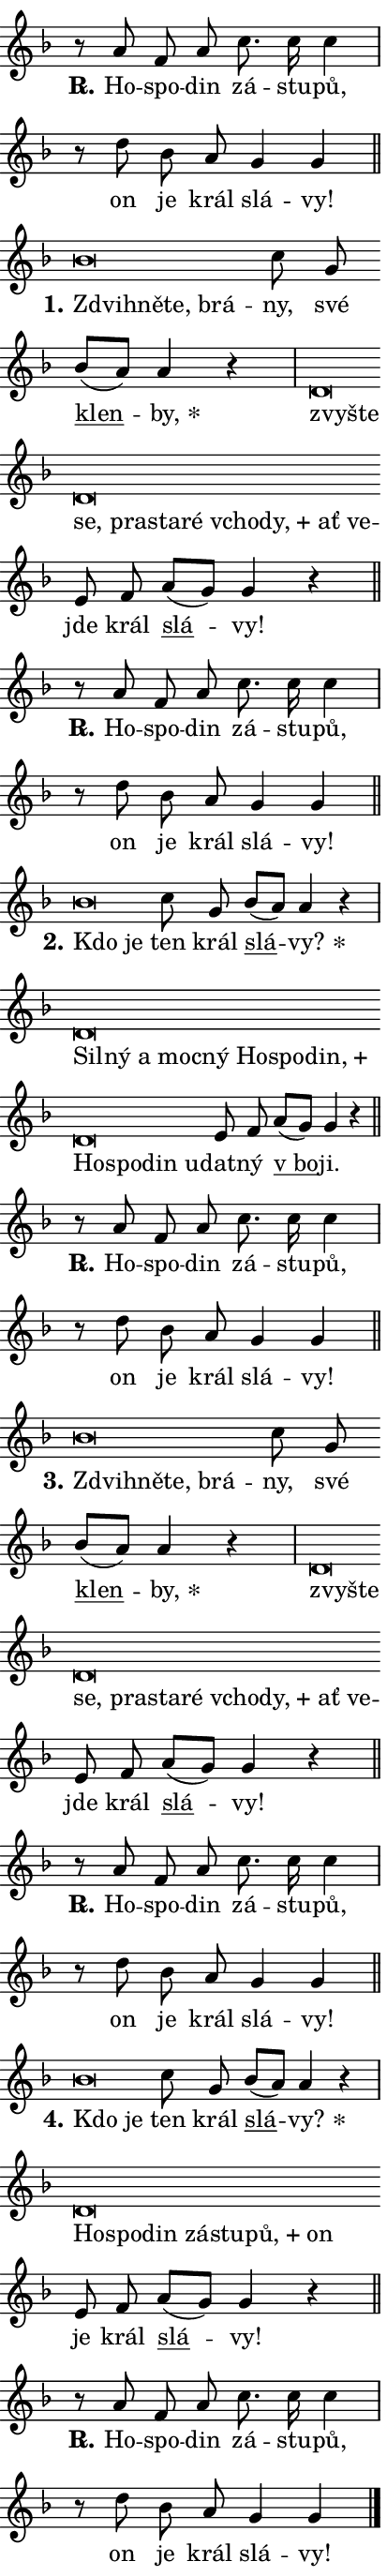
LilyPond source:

\version "2.24.0"
\header { tagline = "" }
\paper {
  indent = 0\cm
  top-margin = 0\cm
  right-margin = 0.13\cm % to fit lyric hyphens
  bottom-margin = 0\cm
  left-margin = 0\cm
  paper-width = 7\cm
  page-breaking = #ly:one-page-breaking
  system-system-spacing.basic-distance = #11
  score-system-spacing.basic-distance = #11
  ragged-last = ##f
}


%% Author: Thomas Morley
%% https://lists.gnu.org/archive/html/lilypond-user/2020-05/msg00002.html
#(define (line-position grob)
"Returns position of @var[grob} in current system:
   @code{'start}, if at first time-step
   @code{'end}, if at last time-step
   @code{'middle} otherwise
"
  (let* ((col (ly:item-get-column grob))
         (ln (ly:grob-object col 'left-neighbor))
         (rn (ly:grob-object col 'right-neighbor))
         (col-to-check-left (if (ly:grob? ln) ln col))
         (col-to-check-right (if (ly:grob? rn) rn col))
         (break-dir-left
           (and
             (ly:grob-property col-to-check-left 'non-musical #f)
             (ly:item-break-dir col-to-check-left)))
         (break-dir-right
           (and
             (ly:grob-property col-to-check-right 'non-musical #f)
             (ly:item-break-dir col-to-check-right))))
        (cond ((eqv? 1 break-dir-left) 'start)
              ((eqv? -1 break-dir-right) 'end)
              (else 'middle))))

#(define (tranparent-at-line-position vctor)
  (lambda (grob)
  "Relying on @code{line-position} select the relevant enry from @var{vctor}.
Used to determine transparency,"
    (case (line-position grob)
      ((end) (not (vector-ref vctor 0)))
      ((middle) (not (vector-ref vctor 1)))
      ((start) (not (vector-ref vctor 2))))))

noteHeadBreakVisibility =
#(define-music-function (break-visibility)(vector?)
"Makes @code{NoteHead}s transparent relying on @var{break-visibility}"
#{
  \override NoteHead.transparent =
    #(tranparent-at-line-position break-visibility)
#})

#(define delete-ledgers-for-transparent-note-heads
  (lambda (grob)
    "Reads whether a @code{NoteHead} is transparent.
If so this @code{NoteHead} is removed from @code{'note-heads} from
@var{grob}, which is supposed to be @code{LedgerLineSpanner}.
As a result ledgers are not printed for this @code{NoteHead}"
    (let* ((nhds-array (ly:grob-object grob 'note-heads))
           (nhds-list
             (if (ly:grob-array? nhds-array)
                 (ly:grob-array->list nhds-array)
                 '()))
           ;; Relies on the transparent-property being done before
           ;; Staff.LedgerLineSpanner.after-line-breaking is executed.
           ;; This is fragile ...
           (to-keep
             (remove
               (lambda (nhd)
                 (ly:grob-property nhd 'transparent #f))
               nhds-list)))
      ;; TODO find a better method to iterate over grob-arrays, similiar
      ;; to filter/remove etc for lists
      ;; For now rebuilt from scratch
      (set! (ly:grob-object grob 'note-heads)  '())
      (for-each
        (lambda (nhd)
          (ly:pointer-group-interface::add-grob grob 'note-heads nhd))
        to-keep))))

squashNotes = {
  \override NoteHead.X-extent = #'(-0.2 . 0.2)
  \override NoteHead.Y-extent = #'(-0.75 . 0)
  \override NoteHead.stencil =
    #(lambda (grob)
       (let ((pos (ly:grob-property grob 'staff-position)))
         (begin
           (if (< pos -7) (display "ERROR: Lower brevis then expected\n") (display "OK: Expected brevis position\n"))
           (if (<= pos -6) ly:text-interface::print ly:note-head::print))))
}
unSquashNotes = {
  \revert NoteHead.X-extent
  \revert NoteHead.Y-extent
  \revert NoteHead.stencil
}

hideNotes = \noteHeadBreakVisibility #begin-of-line-visible
unHideNotes = \noteHeadBreakVisibility #all-visible

% work-around for resetting accidentals
% https://lilypond.org/doc/v2.23/Documentation/notation/displaying-rhythms#unmetered-music
cadenzaMeasure = {
  \cadenzaOff
  \partial 1024 s1024
  \cadenzaOn
}

#(define-markup-command (accent layout props text) (markup?)
  "Underline accented syllable"
  (interpret-markup layout props
    #{\markup \override #'(offset . 4.3) \underline { #text }#}))

responsum = \markup \concat {
  "R" \hspace #-1.05 \path #0.1 #'((moveto 0 0.07) (lineto 0.9 0.8)) \hspace #0.05 "."
}

spaceSize = #0.6828661417322834 % exact space size for TeX Gyre Schola

\layout {
  \context {
    \Staff
    \remove "Time_signature_engraver"
    \override LedgerLineSpanner.after-line-breaking = #delete-ledgers-for-transparent-note-heads
  }
  \context {
    \Lyrics {
      \override LyricSpace.minimum-distance = \spaceSize
      \override LyricText.font-name = #"TeX Gyre Schola"
      \override LyricText.font-size = 1
      \override StanzaNumber.font-name = #"TeX Gyre Schola Bold"
      \override StanzaNumber.font-size = 1
    }
  }
  \context {
    \Score 
    \override NoteHead.text =
      #(lambda (grob) 
        (let ((pos (ly:grob-property grob 'staff-position)))
          #{\markup {
            \combine
              \halign #-0.55 \raise #(if (= pos -6) 0 0.5) \override #'(thickness . 2) \draw-line #'(3.2 . 0)
              \musicglyph "noteheads.sM1"
          }#}))
  }
}

% magnetic-lyrics.ily
%
%   written by
%     Jean Abou Samra <jean@abou-samra.fr>
%     Werner Lemberg <wl@gnu.org>
%
%   adapted by
%     Jiri Hon <jiri.hon@gmail.com>
%
% Version 2022-Apr-15

% https://www.mail-archive.com/lilypond-user@gnu.org/msg149350.html

#(define (Left_hyphen_pointer_engraver context)
   "Collect syllable-hyphen-syllable occurrences in lyrics and store
them in properties.  This engraver only looks to the left.  For
example, if the lyrics input is @code{foo -- bar}, it does the
following.

@itemize @bullet
@item
Set the @code{text} property of the @code{LyricHyphen} grob between
@q{foo} and @q{bar} to @code{foo}.

@item
Set the @code{left-hyphen} property of the @code{LyricText} grob with
text @q{foo} to the @code{LyricHyphen} grob between @q{foo} and
@q{bar}.
@end itemize

Use this auxiliary engraver in combination with the
@code{lyric-@/text::@/apply-@/magnetic-@/offset!} hook."
   (let ((hyphen #f)
         (text #f))
     (make-engraver
      (acknowledgers
       ((lyric-syllable-interface engraver grob source-engraver)
        (set! text grob)))
      (end-acknowledgers
       ((lyric-hyphen-interface engraver grob source-engraver)
        ;(when (not (grob::has-interface grob 'lyric-space-interface))
          (set! hyphen grob)));)
      ((stop-translation-timestep engraver)
       (when (and text hyphen)
         (ly:grob-set-object! text 'left-hyphen hyphen))
       (set! text #f)
       (set! hyphen #f)))))

#(define (lyric-text::apply-magnetic-offset! grob)
   "If the space between two syllables is less than the value in
property @code{LyricText@/.details@/.squash-threshold}, move the right
syllable to the left so that it gets concatenated with the left
syllable.

Use this function as a hook for
@code{LyricText@/.after-@/line-@/breaking} if the
@code{Left_@/hyphen_@/pointer_@/engraver} is active."
   (let ((hyphen (ly:grob-object grob 'left-hyphen #f)))
     (when hyphen
       (let ((left-text (ly:spanner-bound hyphen LEFT)))
         (when (grob::has-interface left-text 'lyric-syllable-interface)
           (let* ((common (ly:grob-common-refpoint grob left-text X))
                  (this-x-ext (ly:grob-extent grob common X))
                  (left-x-ext
                   (begin
                     ;; Trigger magnetism for left-text.
                     (ly:grob-property left-text 'after-line-breaking)
                     (ly:grob-extent left-text common X)))
                  ;; `delta` is the gap width between two syllables.
                  (delta (- (interval-start this-x-ext)
                            (interval-end left-x-ext)))
                  (details (ly:grob-property grob 'details))
                  (threshold (assoc-get 'squash-threshold details 0.2)))
             (when (< delta threshold)
               (let* (;; We have to manipulate the input text so that
                      ;; ligatures crossing syllable boundaries are not
                      ;; disabled.  For languages based on the Latin
                      ;; script this is essentially a beautification.
                      ;; However, for non-Western scripts it can be a
                      ;; necessity.
                      (lt (ly:grob-property left-text 'text))
                      (rt (ly:grob-property grob 'text))
                      (is-space (grob::has-interface hyphen 'lyric-space-interface))
                      (space (if is-space " " ""))
                      (extra-delta (if is-space spaceSize 0))
                      ;; Append new syllable.
                      (ltrt-space (if (and (string? lt) (string? rt))
                                (string-append lt space rt)
                                (make-concat-markup (list lt space rt))))
                      ;; Right-align `ltrt` to the right side.
                      (ltrt-space-markup (grob-interpret-markup
                               grob
                               (make-translate-markup
                                (cons (interval-length this-x-ext) 0)
                                (make-right-align-markup ltrt-space)))))
                 (begin
                   ;; Don't print `left-text`.
                   (ly:grob-set-property! left-text 'stencil #f)
                   ;; Set text and stencil (which holds all collected
                   ;; syllables so far) and shift it to the left.
                   (ly:grob-set-property! grob 'text ltrt-space)
                   (ly:grob-set-property! grob 'stencil ltrt-space-markup)
                   (ly:grob-translate-axis! grob (- (- delta extra-delta)) X))))))))))


#(define (lyric-hyphen::displace-bounds-first grob)
   ;; Make very sure this callback isn't triggered too early.
   (let ((left (ly:spanner-bound grob LEFT))
         (right (ly:spanner-bound grob RIGHT)))
     (ly:grob-property left 'after-line-breaking)
     (ly:grob-property right 'after-line-breaking)
     (ly:lyric-hyphen::print grob)))

squashThreshold = #0.4

\layout {
  \context {
    \Lyrics
    \consists #Left_hyphen_pointer_engraver
    \override LyricText.after-line-breaking =
      #lyric-text::apply-magnetic-offset!
    \override LyricHyphen.stencil = #lyric-hyphen::displace-bounds-first
    \override LyricText.details.squash-threshold = \squashThreshold
    \override LyricHyphen.minimum-distance = 0
    \override LyricHyphen.minimum-length = \squashThreshold
  }
}

squashText = \override LyricText.details.squash-threshold = 9999
unSquashText = \override LyricText.details.squash-threshold = \squashThreshold

leftText = \override LyricText.self-alignment-X = #LEFT
unLeftText = \revert LyricText.self-alignment-X

starOffset = #(lambda (grob) 
                (let ((x_offset (ly:self-alignment-interface::aligned-on-x-parent grob)))
                  (if (= x_offset 0) 0 (+ x_offset 1.2))))

star = #(define-music-function (syllable)(string?)
"Append star separator at the end of a syllable"
#{
  \once \override LyricText.X-offset = #starOffset
  \lyricmode { \markup {
    #syllable
    \override #'((font-name . "TeX Gyre Schola Bold")) \hspace #0.2 \lower #0.65 \larger "*"
  } }
#})

starAccent = #(define-music-function (syllable)(string?)
"Append star separator at the end of a syllable and make accent"
#{
  \once \override LyricText.X-offset = #starOffset
  \lyricmode { \markup {
    \accent #syllable
    \override #'((font-name . "TeX Gyre Schola Bold")) \hspace #0.2 \lower #0.65 \larger "*"
  } }
#})

breath = #(define-music-function (syllable)(string?)
"Append breathing indicator at the end of a syllable"
#{
  \lyricmode { \markup { #syllable "+" } }
#})

optionalBreath = #(define-music-function (syllable)(string?)
"Append optional breathing indicator at the end of a syllable"
#{
  \lyricmode { \markup { #syllable "(+)" } }
#})


\score {
    <<
        \new Voice = "melody" { \cadenzaOn \key f \major \relative { r8 a' f a c8. c16 c4 \cadenzaMeasure \bar "|" r8 d bes a g4 g \cadenzaMeasure \bar "||" \break } }
        \new Lyrics \lyricsto "melody" { \lyricmode { \set stanza = \responsum
Ho -- spo -- din zá -- stu -- pů, on je král slá -- vy! } }
    >>
    \layout {}
}

\score {
    <<
        \new Voice = "melody" { \cadenzaOn \key f \major \relative { \squashNotes bes'\breve*1/16 \hideNotes \breve*1/16 \bar "" \breve*1/16 \breve*1/16 \bar "" \unHideNotes \unSquashNotes c8 g \bar "" bes[( a)] a4 r \cadenzaMeasure \bar "|" \squashNotes d,\breve*1/16 \hideNotes \breve*1/16 \bar "" \breve*1/16 \bar "" \breve*1/16 \bar "" \breve*1/16 \bar "" \breve*1/16 \bar "" \breve*1/16 \bar "" \breve*1/16 \bar "" \breve*1/16 \breve*1/16 \bar "" \unHideNotes \unSquashNotes e8 f \bar "" a[( g)] g4 r \cadenzaMeasure \bar "||" \break } }
        \new Lyrics \lyricsto "melody" { \lyricmode { \set stanza = "1."
\leftText Zdvih -- \squashText ně -- te, brá -- \unLeftText \unSquashText ny, své \markup \accent klen -- \star by, \leftText zvy -- \squashText šte se, pra -- sta -- ré vcho -- \breath "dy," ať ve -- \unLeftText \unSquashText jde král \markup \accent slá -- vy! } }
    >>
    \layout {}
}

\score {
    <<
        \new Voice = "melody" { \cadenzaOn \key f \major \relative { r8 a' f a c8. c16 c4 \cadenzaMeasure \bar "|" r8 d bes a g4 g \cadenzaMeasure \bar "||" \break } }
        \new Lyrics \lyricsto "melody" { \lyricmode { \set stanza = \responsum
Ho -- spo -- din zá -- stu -- pů, on je král slá -- vy! } }
    >>
    \layout {}
}

\score {
    <<
        \new Voice = "melody" { \cadenzaOn \key f \major \relative { \squashNotes bes'\breve*1/16 \hideNotes \breve*1/16 \bar "" \unHideNotes \unSquashNotes c8 g \bar "" bes[( a)] a4 r \cadenzaMeasure \bar "|" \squashNotes d,\breve*1/16 \hideNotes \breve*1/16 \bar "" \breve*1/16 \bar "" \breve*1/16 \bar "" \breve*1/16 \bar "" \breve*1/16 \bar "" \breve*1/16 \bar "" \breve*1/16 \bar "" \breve*1/16 \bar "" \breve*1/16 \bar "" \breve*1/16 \breve*1/16 \bar "" \unHideNotes \unSquashNotes e8 f \bar "" a[( g)] g4 r \cadenzaMeasure \bar "||" \break } }
        \new Lyrics \lyricsto "melody" { \lyricmode { \set stanza = "2."
\leftText Kdo \squashText je \unLeftText \unSquashText ten král \markup \accent slá -- \star vy? \leftText Sil -- \squashText ný a moc -- ný Ho -- spo -- \breath "din," Ho -- spo -- din u -- \unLeftText \unSquashText dat -- ný \markup \accent "v bo" -- ji. } }
    >>
    \layout {}
}

\score {
    <<
        \new Voice = "melody" { \cadenzaOn \key f \major \relative { r8 a' f a c8. c16 c4 \cadenzaMeasure \bar "|" r8 d bes a g4 g \cadenzaMeasure \bar "||" \break } }
        \new Lyrics \lyricsto "melody" { \lyricmode { \set stanza = \responsum
Ho -- spo -- din zá -- stu -- pů, on je král slá -- vy! } }
    >>
    \layout {}
}

\score {
    <<
        \new Voice = "melody" { \cadenzaOn \key f \major \relative { \squashNotes bes'\breve*1/16 \hideNotes \breve*1/16 \bar "" \breve*1/16 \breve*1/16 \bar "" \unHideNotes \unSquashNotes c8 g \bar "" bes[( a)] a4 r \cadenzaMeasure \bar "|" \squashNotes d,\breve*1/16 \hideNotes \breve*1/16 \bar "" \breve*1/16 \bar "" \breve*1/16 \bar "" \breve*1/16 \bar "" \breve*1/16 \bar "" \breve*1/16 \bar "" \breve*1/16 \bar "" \breve*1/16 \breve*1/16 \bar "" \unHideNotes \unSquashNotes e8 f \bar "" a[( g)] g4 r \cadenzaMeasure \bar "||" \break } }
        \new Lyrics \lyricsto "melody" { \lyricmode { \set stanza = "3."
\leftText Zdvih -- \squashText ně -- te, brá -- \unLeftText \unSquashText ny, své \markup \accent klen -- \star by, \leftText zvy -- \squashText šte se, pra -- sta -- ré vcho -- \breath "dy," ať ve -- \unLeftText \unSquashText jde král \markup \accent slá -- vy! } }
    >>
    \layout {}
}

\score {
    <<
        \new Voice = "melody" { \cadenzaOn \key f \major \relative { r8 a' f a c8. c16 c4 \cadenzaMeasure \bar "|" r8 d bes a g4 g \cadenzaMeasure \bar "||" \break } }
        \new Lyrics \lyricsto "melody" { \lyricmode { \set stanza = \responsum
Ho -- spo -- din zá -- stu -- pů, on je král slá -- vy! } }
    >>
    \layout {}
}

\score {
    <<
        \new Voice = "melody" { \cadenzaOn \key f \major \relative { \squashNotes bes'\breve*1/16 \hideNotes \breve*1/16 \bar "" \unHideNotes \unSquashNotes c8 g \bar "" bes[( a)] a4 r \cadenzaMeasure \bar "|" \squashNotes d,\breve*1/16 \hideNotes \breve*1/16 \bar "" \breve*1/16 \bar "" \breve*1/16 \bar "" \breve*1/16 \bar "" \breve*1/16 \breve*1/16 \bar "" \unHideNotes \unSquashNotes e8 f \bar "" a[( g)] g4 r \cadenzaMeasure \bar "||" \break } }
        \new Lyrics \lyricsto "melody" { \lyricmode { \set stanza = "4."
\leftText Kdo \squashText je \unLeftText \unSquashText ten král \markup \accent slá -- \star vy? \leftText Ho -- \squashText spo -- din zá -- stu -- \breath "pů," on \unLeftText \unSquashText je král \markup \accent slá -- vy! } }
    >>
    \layout {}
}

\score {
    <<
        \new Voice = "melody" { \cadenzaOn \key f \major \relative { r8 a' f a c8. c16 c4 \cadenzaMeasure \bar "|" r8 d bes a g4 g \cadenzaMeasure \bar "||" \break } \bar "|." }
        \new Lyrics \lyricsto "melody" { \lyricmode { \set stanza = \responsum
Ho -- spo -- din zá -- stu -- pů, on je král slá -- vy! } }
    >>
    \layout {}
}
